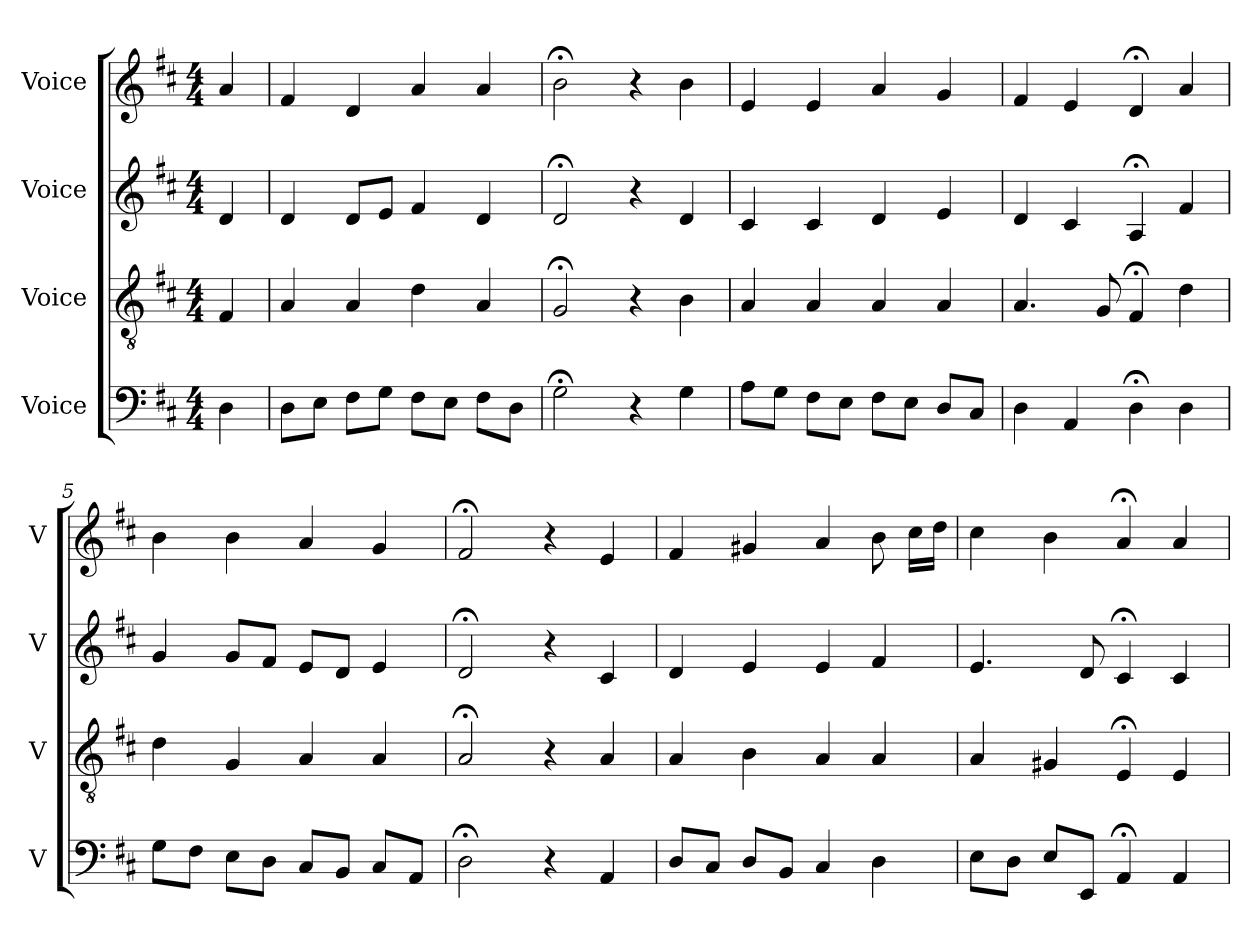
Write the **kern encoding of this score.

**kern	**kern	**kern	**kern
*part4	*part3	*part2	*part1
*staff4	*staff3	*staff2	*staff1
*I"Voice	*I"Voice	*I"Voice	*I"Voice
*I'V	*I'V	*I'V	*I'V
*clefF4	*clefGv2	*clefG2	*clefG2
*k[f#c#]	*k[f#c#]	*k[f#c#]	*k[f#c#]
*M4/4	*M4/4	*M4/4	*M4/4
*MM100	*MM100	*MM100	*MM100
=	=	=	=
4D\	4F#/	4d/	4a/
=1	=1	=1	=1
8D\L	4A/	4d/	4f#/
8E\J	.	.	.
8F#\L	4A/	8d/L	4d/
8G\J	.	8e/J	.
8F#\L	4d\	4f#/	4a/
8E\J	.	.	.
8F#\L	4A/	4d/	4a/
8D\J	.	.	.
=2	=2	=2	=2
2G;\	2G;/	2d;/	2b;\
4r	4r	4r	4r
4G\	4B\	4d/	4b\
=3	=3	=3	=3
8A\L	4A/	4c#/	4e/
8G\J	.	.	.
8F#\L	4A/	4c#/	4e/
8E\J	.	.	.
8F#\L	4A/	4d/	4a/
8E\J	.	.	.
8D/L	4A/	4e/	4g/
8C#/J	.	.	.
=4	=4	=4	=4
4D\	4.A/	4d/	4f#/
4AA/	.	4c#/	4e/
.	8G/	.	.
4D;\	4F#;/	4A;/	4d;/
4D\	4d\	4f#/	4a/
!!LO:LB:g=z
=5	=5	=5	=5
8G\L	4d\	4g/	4b\
8F#\J	.	.	.
8E\L	4G/	8g/L	4b\
8D\J	.	8f#/J	.
8C#/L	4A/	8e/L	4a/
8BB/J	.	8d/J	.
8C#/L	4A/	4e/	4g/
8AA/J	.	.	.
=6	=6	=6	=6
2D;\	2A;/	2d;/	2f#;/
4r	4r	4r	4r
4AA/	4A/	4c#/	4e/
=7	=7	=7	=7
8D/L	4A/	4d/	4f#/
8C#/J	.	.	.
8D/L	4B\	4e/	4g#X/
8BB/J	.	.	.
4C#/	4A/	4e/	4a/
4D\	4A/	4f#/	8b\
.	.	.	16cc#\LL
.	.	.	16dd\JJ
=8	=8	=8	=8
8E\L	4A/	4.e/	4cc#\
8D\J	.	.	.
8E/L	4G#X/	.	4b\
8EE/J	.	8d/	.
4AA;/	4E;/	4c#;/	4a;/
4AA/	4E/	4c#/	4a/
=	=	=	=
*-	*-	*-	*-
